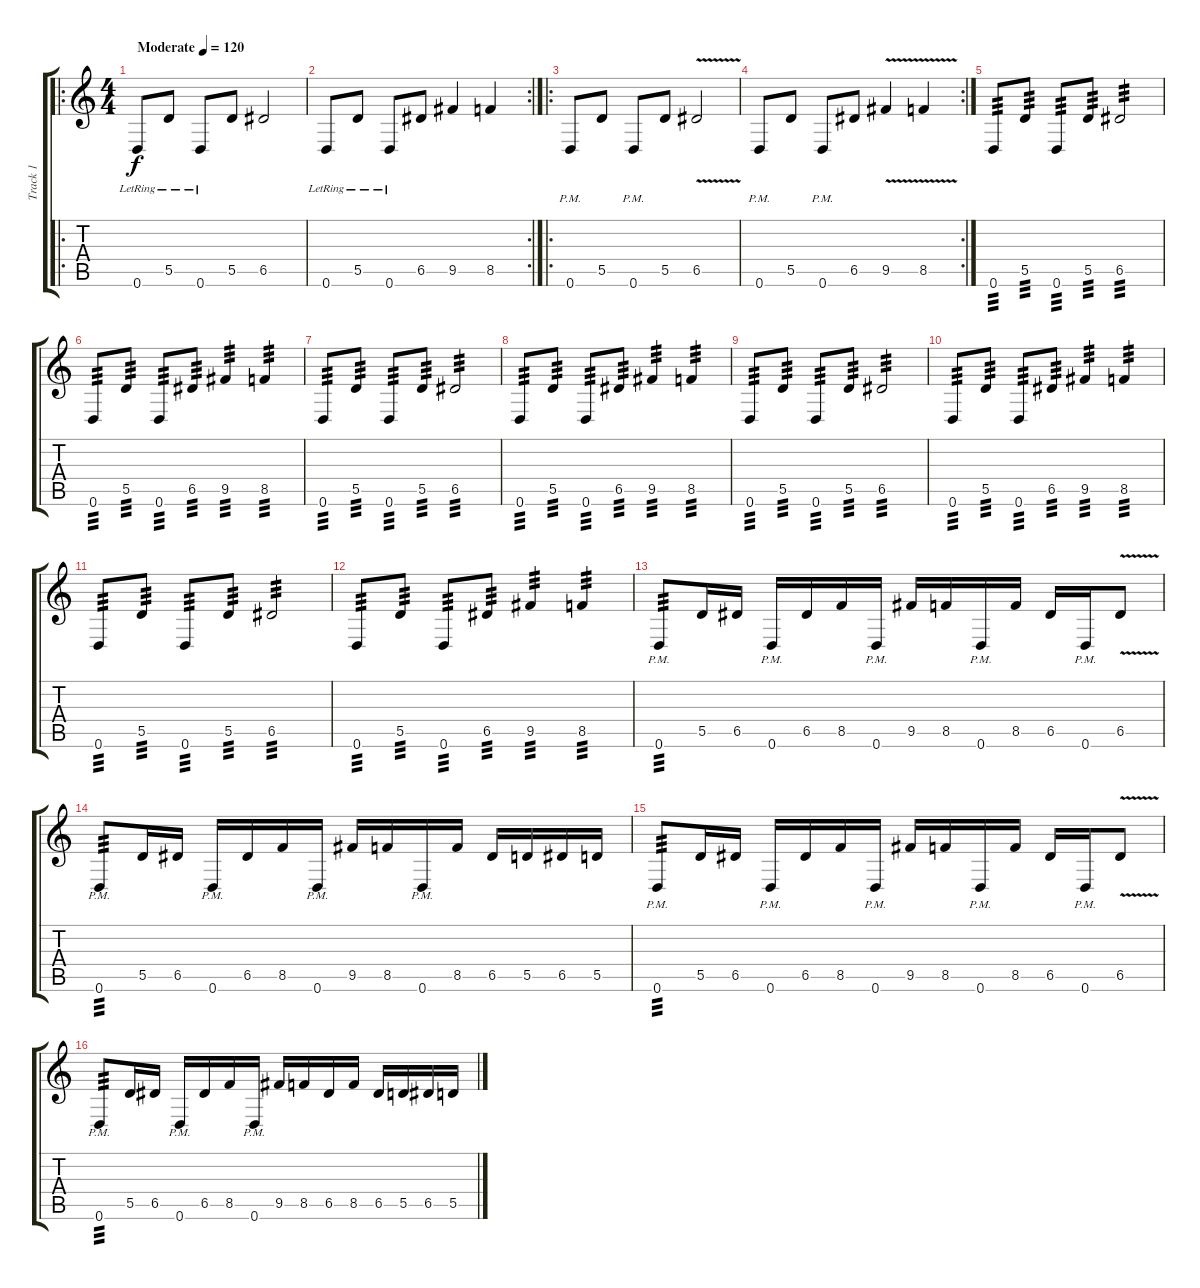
\track ("Track 1" "Track 1") {instrument distortionguitar}
\staff {score tabs}
\tuning (E4 B3 G3 D3 A2 D2) {hide}
\ro
\ts (4 4)
\tempo (120 "Moderate")
\clef g2
\ks c
0.6{lr}.8{dy f instrument electricguitarclean} 5.5{lr}.8 0.6{lr}.8 5.5.8 6.5.2 |
\rc 2
0.6{lr}.8 5.5{lr}.8 0.6{lr}.8 6.5.8 9.5.4 8.5.4 |
\ro
0.6{pm}.8{instrument distortionguitar} 5.5.8 0.6{pm}.8 5.5.8 6.5{v}.2 |
\rc 2
0.6{pm}.8 5.5.8 0.6{pm}.8 6.5.8 9.5{v}.4 8.5{v}.4 |
0.6.8{tp 3 instrument distortionguitar} 5.5.8{tp 3} 0.6.8{tp 3} 5.5.8{tp 3} 6.5.2{tp 3} |
0.6.8{tp 3} 5.5.8{tp 3} 0.6.8{tp 3} 6.5.8{tp 3} 9.5.4{tp 3} 8.5.4{tp 3} |
0.6.8{tp 3 instrument distortionguitar} 5.5.8{tp 3} 0.6.8{tp 3} 5.5.8{tp 3} 6.5.2{tp 3} |
0.6.8{tp 3} 5.5.8{tp 3} 0.6.8{tp 3} 6.5.8{tp 3} 9.5.4{tp 3} 8.5.4{tp 3} |
0.6.8{tp 3 instrument distortionguitar} 5.5.8{tp 3} 0.6.8{tp 3} 5.5.8{tp 3} 6.5.2{tp 3} |
0.6.8{tp 3} 5.5.8{tp 3} 0.6.8{tp 3} 6.5.8{tp 3} 9.5.4{tp 3} 8.5.4{tp 3} |
0.6.8{tp 3 instrument distortionguitar} 5.5.8{tp 3} 0.6.8{tp 3} 5.5.8{tp 3} 6.5.2{tp 3} |
0.6.8{tp 3} 5.5.8{tp 3} 0.6.8{tp 3} 6.5.8{tp 3} 9.5.4{tp 3} 8.5.4{tp 3} |
0.6{pm}.8{tp 3} 5.5.16 6.5.16 0.6{pm}.16 6.5.16 8.5.16 0.6{pm}.16 9.5.16 8.5.16 0.6{pm}.16 8.5.16 6.5.16 0.6{pm}.16 6.5{v}.8 |
0.6{pm}.8{tp 3} 5.5.16 6.5.16 0.6{pm}.16 6.5.16 8.5.16 0.6{pm}.16 9.5.16 8.5.16 0.6{pm}.16 8.5.16 6.5.16 5.5.16 6.5.16 5.5.16 |
0.6{pm}.8{tp 3} 5.5.16 6.5.16 0.6{pm}.16 6.5.16 8.5.16 0.6{pm}.16 9.5.16 8.5.16 0.6{pm}.16 8.5.16 6.5.16 0.6{pm}.16 6.5{v}.8 |
0.6{pm}.8{tp 3} 5.5.16 6.5.16 0.6{pm}.16 6.5.16 8.5.16 0.6{pm}.16 9.5.16 8.5.16 6.5.16 8.5.16 6.5.16 5.5.16 6.5.16 5.5.16
